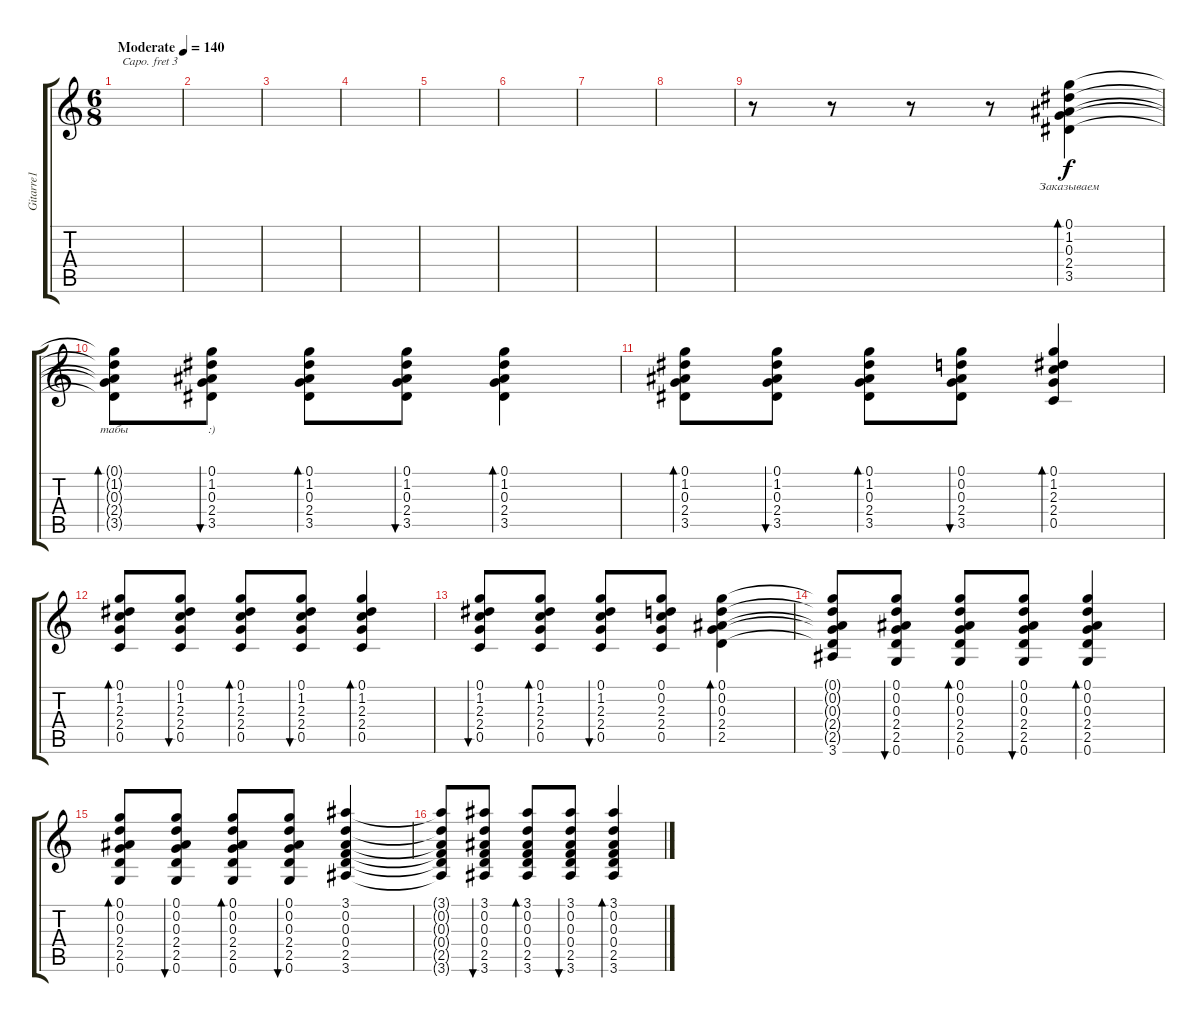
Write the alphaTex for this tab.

\track ("Gitarre1" "Gitarre1") {instrument acousticguitarsteel}
\staff {score tabs}
\capo 3
\tuning (E4 B3 G3 D3 A2 E2) {hide}
\ts (6 8)
\tempo (140 "Moderate")
\clef g2
\ks c
|
|
|
|
|
|
|
|
r.8 r.8{beam split} r.8 r.8 (0.1 1.2 0.3 2.4 3.5).4{bd 120 lyrics (0 "Заказываем") lyrics (1 "") lyrics (2 "") lyrics (3 "") lyrics (4 "")} |
(0.1{t} 1.2{t} 0.3{t} 2.4{t} 3.5{t}).8{bd 240 lyrics (0 "табы") lyrics (1 "") lyrics (2 "") lyrics (3 "") lyrics (4 "")} (0.1 1.2 0.3 2.4 3.5).8{bu 120 lyrics (0 ":)") lyrics (1 "") lyrics (2 "") lyrics (3 "") lyrics (4 "") beam split} (0.1 1.2 0.3 2.4 3.5).8{bd 120 beam merge} (0.1 1.2 0.3 2.4 3.5).8{bu 120} (0.1 1.2 0.3 2.4 3.5).4{bd 120} |
(0.1 1.2 0.3 2.4 3.5).8{bd 120} (0.1 1.2 0.3 2.4 3.5).8{bu 120 beam split} (0.1 1.2 0.3 2.4 3.5).8{bd 120 beam merge} (0.1 0.2 0.3 2.4 3.5).8{bu 120} (0.1 1.2 2.3 2.4 0.5).4{bd 120} |
(0.1 1.2 2.3 2.4 0.5).8{bd 120} (0.1 1.2 2.3 2.4 0.5).8{bu 120 beam split} (0.1 1.2 2.3 2.4 0.5).8{bd 120 beam merge} (0.1 1.2 2.3 2.4 0.5).8{bu 120} (0.1 1.2 2.3 2.4 0.5).4{bd 120} |
(0.1 1.2 2.3 2.4 0.5).8{bu 120} (0.1 1.2 2.3 2.4 0.5).8{bd 120 beam split} (0.1 1.2 2.3 2.4 0.5).8{bu 120 beam merge} (0.1 0.2 2.3 2.4 0.5).8 (0.1 0.2 0.3 2.4 2.5).4{bd 120} |
(0.1{t} 0.2{t} 0.3{t} 2.4{t} 2.5{t} 3.6).8 (0.1 0.2 0.3 2.4 2.5 0.6).8{bu 120 beam split} (0.1 0.2 0.3 2.4 2.5 0.6).8{bd 120 beam merge} (0.1 0.2 0.3 2.4 2.5 0.6).8{bu 120} (0.1 0.2 0.3 2.4 2.5 0.6).4{bd 120} |
(0.1 0.2 0.3 2.4 2.5 0.6).8{bd 120} (0.1 0.2 0.3 2.4 2.5 0.6).8{bu 120 beam split} (0.1 0.2 0.3 2.4 2.5 0.6).8{bd 120 beam merge} (0.1 0.2 0.3 2.4 2.5 0.6).8{bu 120} (3.1 0.2 0.3 0.4 2.5 3.6).4 |
(3.1{t} 0.2{t} 0.3{t} 0.4{t} 2.5{t} 3.6{t}).8 (3.1 0.2 0.3 0.4 2.5 3.6).8{bu 120 beam split} (3.1 0.2 0.3 0.4 2.5 3.6).8{bd 120 beam merge} (3.1 0.2 0.3 0.4 2.5 3.6).8{bu 120} (3.1 0.2 0.3 0.4 2.5 3.6).4{bd 120}
